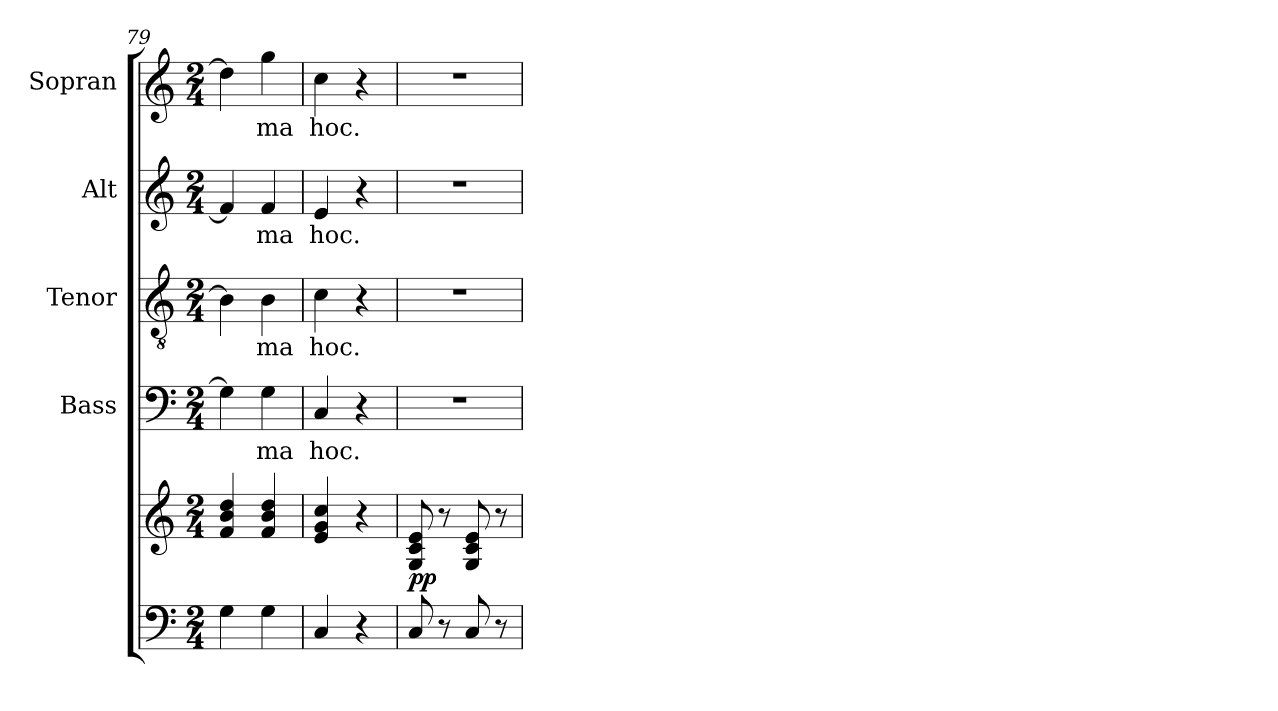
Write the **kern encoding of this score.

**kern	**kern	**dynam	**kern	**text	**kern	**text	**kern	**text	**kern	**text
*part5	*part5	*part5	*part4	*part4	*part3	*part3	*part2	*part2	*part1	*part1
*staff6	*staff5	*staff5/6	*staff4	*staff4	*staff3	*staff3	*staff2	*staff2	*staff1	*staff1
*	*	*	*I"Bass	*	*I"Tenor	*	*I"Alt	*	*I"Sopran	*
*	*	*	*I'B.	*	*I'T.	*	*I'A.	*	*I'S.	*
*clefF4	*clefG2	*	*clefF4	*	*clefGv2	*	*clefG2	*	*clefG2	*
*k[]	*k[]	*	*k[]	*	*k[]	*	*k[]	*	*k[]	*
*C:	*C:	*	*C:	*	*C:	*	*C:	*	*C:	*
*M2/4	*M2/4	*	*M2/4	*	*M2/4	*	*M2/4	*	*M2/4	*
=79	=79	=79	=79	=79	=79	=79	=79	=79	=79	=79
4G\	4f/ 4b/ 4dd/	.	4G\]	.	4B\]	.	4f/]	.	4dd\]	.
!	!	!	!	!LO:LY:b	!	!LO:LY:b	!	!LO:LY:b	!	!LO:LY:b
4G\	4f/ 4b/ 4dd/	.	4G\	-ma	4B\	-ma	4f/	-ma	4gg\	-ma
=80	=80	=80	=80	=80	=80	=80	=80	=80	=80	=80
!	!	!	!	!LO:LY:b	!	!LO:LY:b	!	!LO:LY:b	!	!LO:LY:b
4C/	4e/ 4g/ 4cc/	.	4C/	hoc.	4c\	hoc.	4e/	hoc.	4cc\	hoc.
4r	4r	.	4r	.	4r	.	4r	.	4r	.
=81	=81	=81	=81	=81	=81	=81	=81	=81	=81	=81
!	!	!LO:DY:b	!	!	!	!	!	!	!	!
8C/	8G/ 8c/ 8e/	pp	2r	.	2r	.	2r	.	2r	.
8r	8r	.	.	.	.	.	.	.	.	.
8C/	8G/ 8c/ 8e/	.	.	.	.	.	.	.	.	.
8r	8r	.	.	.	.	.	.	.	.	.
=	=	=	=	=	=	=	=	=	=	=
*-	*-	*-	*-	*-	*-	*-	*-	*-	*-	*-
